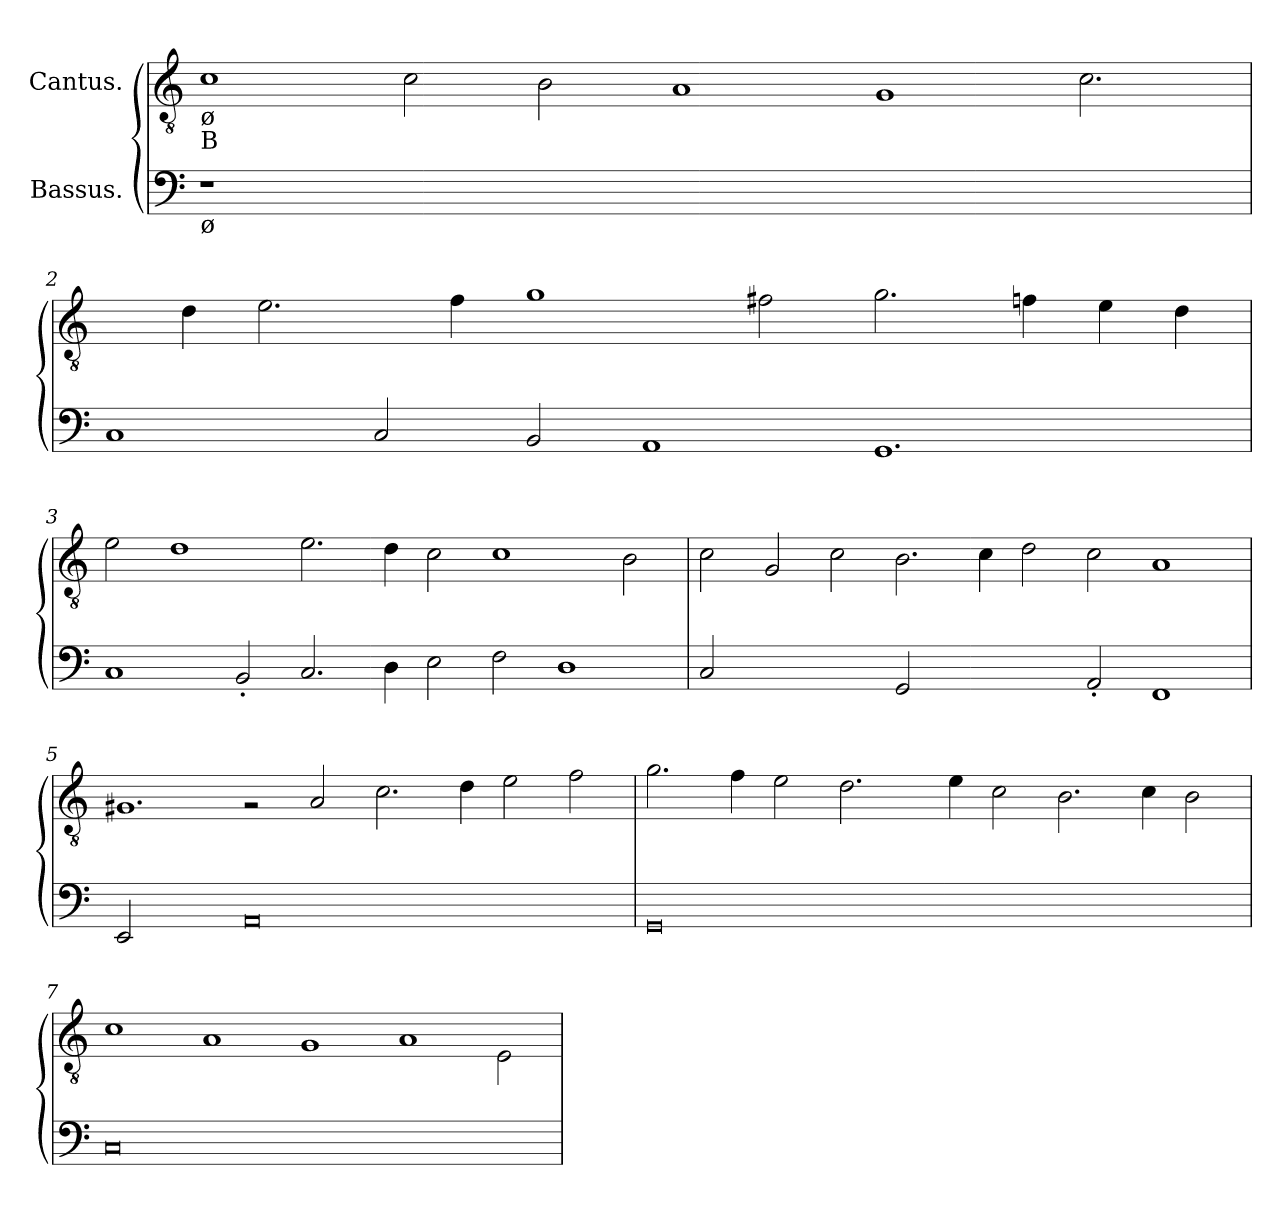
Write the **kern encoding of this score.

**kern	**kern
*part2	*part1
*staff2	*staff1
*I"Bassus.	*I"Cantus.
*clefF4	*clefGv2
*k[]	*k[]
*C:	*C:
=1	=1
!	!LO:TX:b:t=ø
!	!LO:TX:b:t=B
!LO:TX:b:t=ø	!
1r	1c
4%15ryy	2c\
.	2B\
.	1A
.	1G
.	2.c\
=2`	=2`
1C	4c\yy
.	4d\
.	2.e\
2C/	.
.	4f\
2BB/	1g
1AA	.
.	2f#X\
1.GG	2.g\
.	4f\
.	4e\
.	4d\
=3`	=3`
1C	2e\
.	1d
2BB'>/	.
2.C/	2.e\
4D\	4d\
2E\	2c\
2F\	1c
1D	.
.	2B\
=4`	=4`
*Xtuplet	*
2%3C	2c\
.	2G/
.	2c\
2%3GG	2.B\
.	4c\
.	2d\
2AA'>/	2c\
1FF	1A
!!LO:LB:g=z
=5`	=5`
2%3EE	1.G#X
0AA	2rG
.	2A/
.	2.c\
.	4d\
1ryy	2e\
.	2f\
=6`	=6`
0GG	2.g\
.	4f\
.	2e\
.	2.d\
0ryy	.
.	4e\
.	2c\
.	2.B\
.	4c\
2ryy	2B\
=7`	=7`
0C	1c
.	1A
0ryy	1G
.	1A
2ryy	2E\
=`	=`
*-	*-
